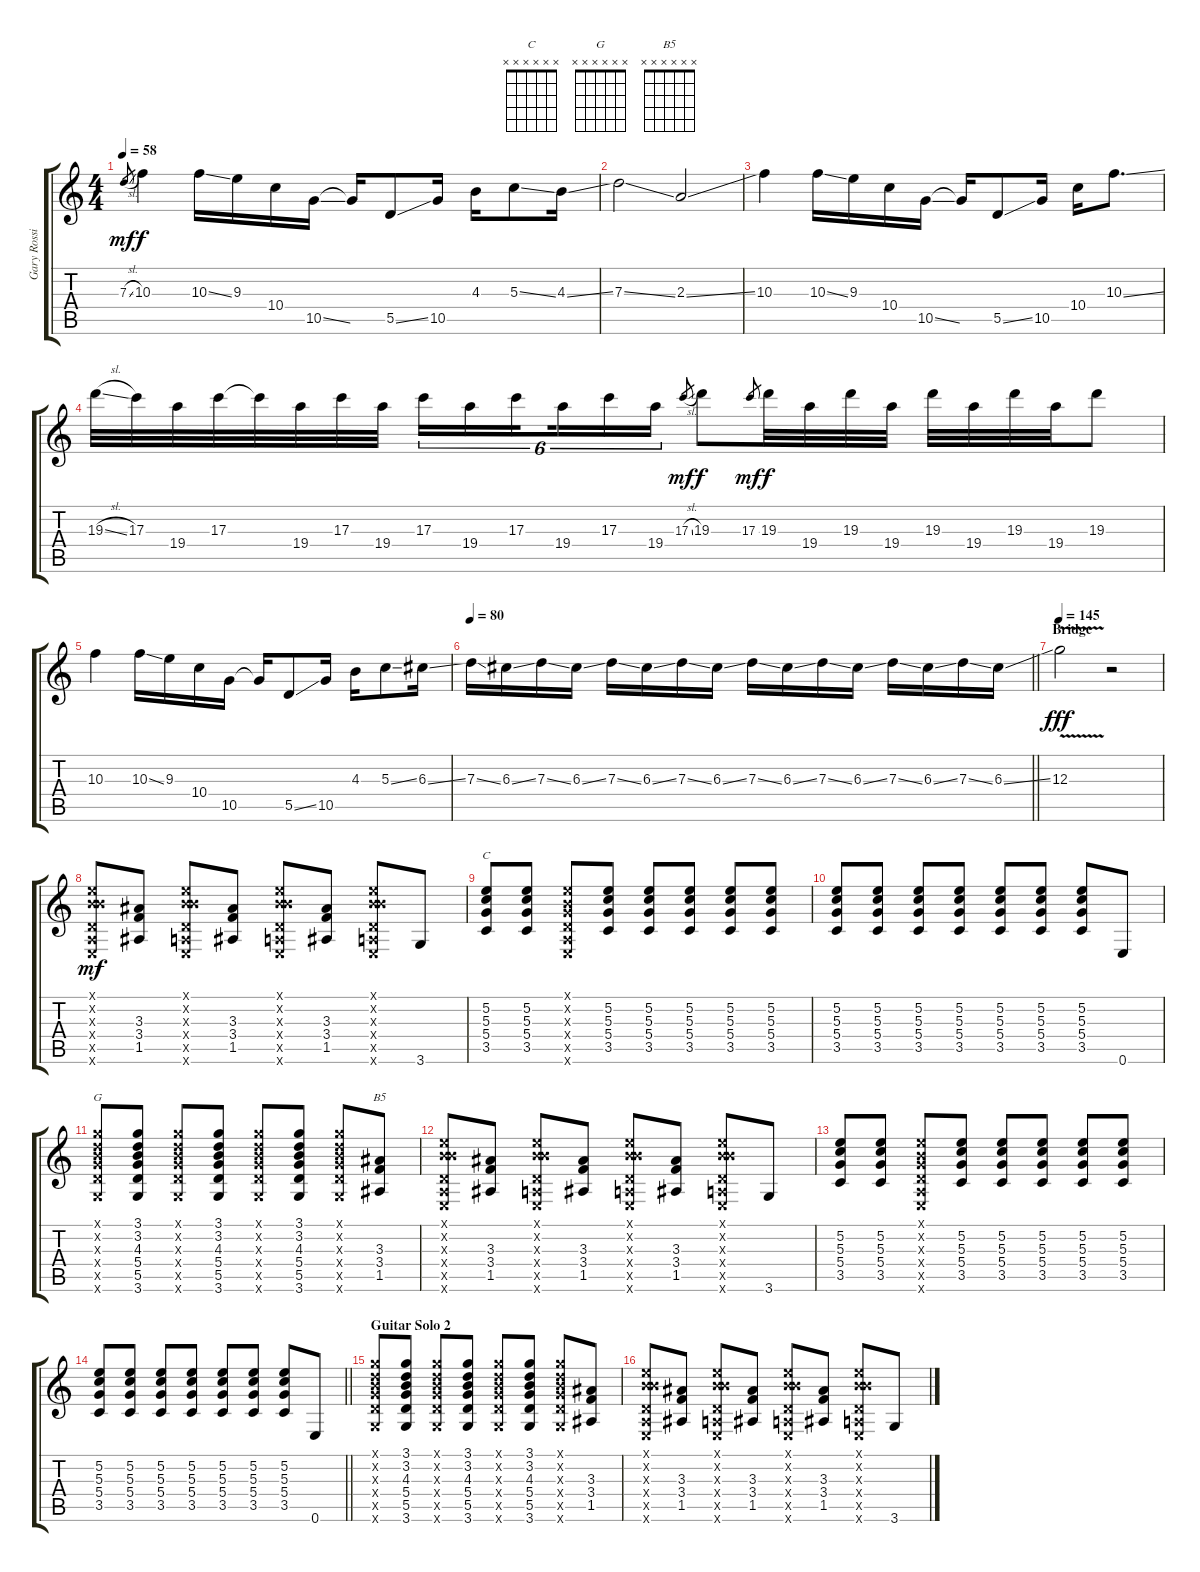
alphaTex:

\track ("Gary Rossington" "Gary Rossi") {instrument overdrivenguitar}
\staff {score tabs}
\tuning (E4 B3 G3 D3 A2 E2) {hide}
\chord ("C" x x x x x x)
\chord ("G" x x x x x x)
\chord ("B5" x x x x x x)
\ts (4 4)
\tempo 58
\clef g2
\ks c
7.3{sl}.8{gr dy mf} 10.3.4{dy f} 10.3{ss}.16 9.3.16 10.4.16 10.5{ss}.16 10.5{t}.16 5.5{ss}.8 10.5.16 4.3.16 5.3{ss}.8 4.3{ss}.16 |
7.3{ss}.2 2.3{ss}.2 |
10.3.4 10.3{ss}.16 9.3.16 10.4.16 10.5{ss}.16 10.5{t}.16 5.5{ss}.8 10.5.16 10.4.16 10.3{ss}.8{d} |
19.3{sl}.32 17.3.32 19.4.32 17.3.32 17.3{t}.32 19.4.32 17.3.32 19.4.32 17.3.16{tu (6 4)} 19.4.16{tu (6 4)} 17.3.16{tu (6 4) beam splitsecondary} 19.4.16{tu (6 4)} 17.3.16{tu (6 4)} 19.4.16{tu (6 4)} 17.3{sl}.8{gr dy mf} 19.3.8{dy f} 17.3.8{gr dy mf} 19.3.32{dy f} 19.4.32 19.3.32 19.4.32 19.3.32 19.4.32 19.3.32 19.4.32 19.3.8 |
10.3.4 10.3{ss}.16 9.3.16 10.4.16 10.5.16 10.5{t}.16 5.5{ss}.8 10.5.16 4.3.16 5.3{ss}.8 6.3{ss}.16 |
\tempo 80
\barLineRight lightlight
7.3{ss}.16 6.3{ss}.16 7.3{ss}.16 6.3{ss}.16 7.3{ss}.16 6.3{ss}.16 7.3{ss}.16 6.3{ss}.16 7.3{ss}.16 6.3{ss}.16 7.3{ss}.16 6.3{ss}.16 7.3{ss}.16 6.3{ss}.16 7.3{ss}.16 6.3{ss}.16 |
\section ("" "Bridge")
\tempo 120
\tempo 145
12.3{v}.2{dy fff} r.2{volume 13} |
(0.1{x} 0.2{x} 4.3{x} 0.4{x} 0.5{x} 0.6{x}).8{dy mf} (3.3 3.4 1.5).8 (0.1{x} 0.2{x} 4.3{x} 0.4{x} 0.5{x} 0.6{x}).8 (3.3 3.4 1.5).8 (0.1{x} 0.2{x} 4.3{x} 0.4{x} 0.5{x} 0.6{x}).8 (3.3 3.4 1.5).8 (0.1{x} 0.2{x} 4.3{x} 0.4{x} 0.5{x} 0.6{x}).8 3.6.8 |
(5.2 5.3 5.4 3.5).8{ch "C"} (5.2 5.3 5.4 3.5).8 (0.1{x} 0.2{x} 0.3{x} 0.4{x} 0.5{x} 0.6{x}).8 (5.2 5.3 5.4 3.5).8 (5.2 5.3 5.4 3.5).8 (5.2 5.3 5.4 3.5).8 (5.2 5.3 5.4 3.5).8 (5.2 5.3 5.4 3.5).8 |
(5.2 5.3 5.4 3.5).8 (5.2 5.3 5.4 3.5).8 (5.2 5.3 5.4 3.5).8 (5.2 5.3 5.4 3.5).8 (5.2 5.3 5.4 3.5).8 (5.2 5.3 5.4 3.5).8 (5.2 5.3 5.4 3.5).8 0.6.8 |
(3.1{x} 3.2{x} 4.3{x} 5.4{x} 5.5{x} 3.6{x}).8{ch "G"} (3.1 3.2 4.3 5.4 5.5 3.6).8 (3.1{x} 3.2{x} 4.3{x} 5.4{x} 5.5{x} 3.6{x}).8 (3.1 3.2 4.3 5.4 5.5 3.6).8 (3.1{x} 3.2{x} 4.3{x} 5.4{x} 5.5{x} 3.6{x}).8 (3.1 3.2 4.3 5.4 5.5 3.6).8 (3.1{x} 3.2{x} 4.3{x} 5.4{x} 5.5{x} 3.6{x}).8 (3.3 3.4 1.5).8{ch "B5"} |
(0.1{x} 0.2{x} 4.3{x} 0.4{x} 0.5{x} 0.6{x}).8 (3.3 3.4 1.5).8 (0.1{x} 0.2{x} 4.3{x} 0.4{x} 0.5{x} 0.6{x}).8 (3.3 3.4 1.5).8 (0.1{x} 0.2{x} 4.3{x} 0.4{x} 0.5{x} 0.6{x}).8 (3.3 3.4 1.5).8 (0.1{x} 0.2{x} 4.3{x} 0.4{x} 0.5{x} 0.6{x}).8 3.6.8 |
(5.2 5.3 5.4 3.5).8 (5.2 5.3 5.4 3.5).8 (0.1{x} 0.2{x} 0.3{x} 0.4{x} 0.5{x} 0.6{x}).8 (5.2 5.3 5.4 3.5).8 (5.2 5.3 5.4 3.5).8 (5.2 5.3 5.4 3.5).8 (5.2 5.3 5.4 3.5).8 (5.2 5.3 5.4 3.5).8 |
\barLineRight lightlight
(5.2 5.3 5.4 3.5).8 (5.2 5.3 5.4 3.5).8 (5.2 5.3 5.4 3.5).8 (5.2 5.3 5.4 3.5).8 (5.2 5.3 5.4 3.5).8 (5.2 5.3 5.4 3.5).8 (5.2 5.3 5.4 3.5).8 0.6.8 |
\section ("" "Guitar Solo 2")
(3.1{x} 3.2{x} 4.3{x} 5.4{x} 5.5{x} 3.6{x}).8 (3.1 3.2 4.3 5.4 5.5 3.6).8 (3.1{x} 3.2{x} 4.3{x} 5.4{x} 5.5{x} 3.6{x}).8 (3.1 3.2 4.3 5.4 5.5 3.6).8 (3.1{x} 3.2{x} 4.3{x} 5.4{x} 5.5{x} 3.6{x}).8 (3.1 3.2 4.3 5.4 5.5 3.6).8 (3.1{x} 3.2{x} 4.3{x} 5.4{x} 5.5{x} 3.6{x}).8 (3.3 3.4 1.5).8 |
(0.1{x} 0.2{x} 4.3{x} 0.4{x} 0.5{x} 0.6{x}).8 (3.3 3.4 1.5).8 (0.1{x} 0.2{x} 4.3{x} 0.4{x} 0.5{x} 0.6{x}).8 (3.3 3.4 1.5).8 (0.1{x} 0.2{x} 4.3{x} 0.4{x} 0.5{x} 0.6{x}).8 (3.3 3.4 1.5).8 (0.1{x} 0.2{x} 4.3{x} 0.4{x} 0.5{x} 0.6{x}).8 3.6.8
